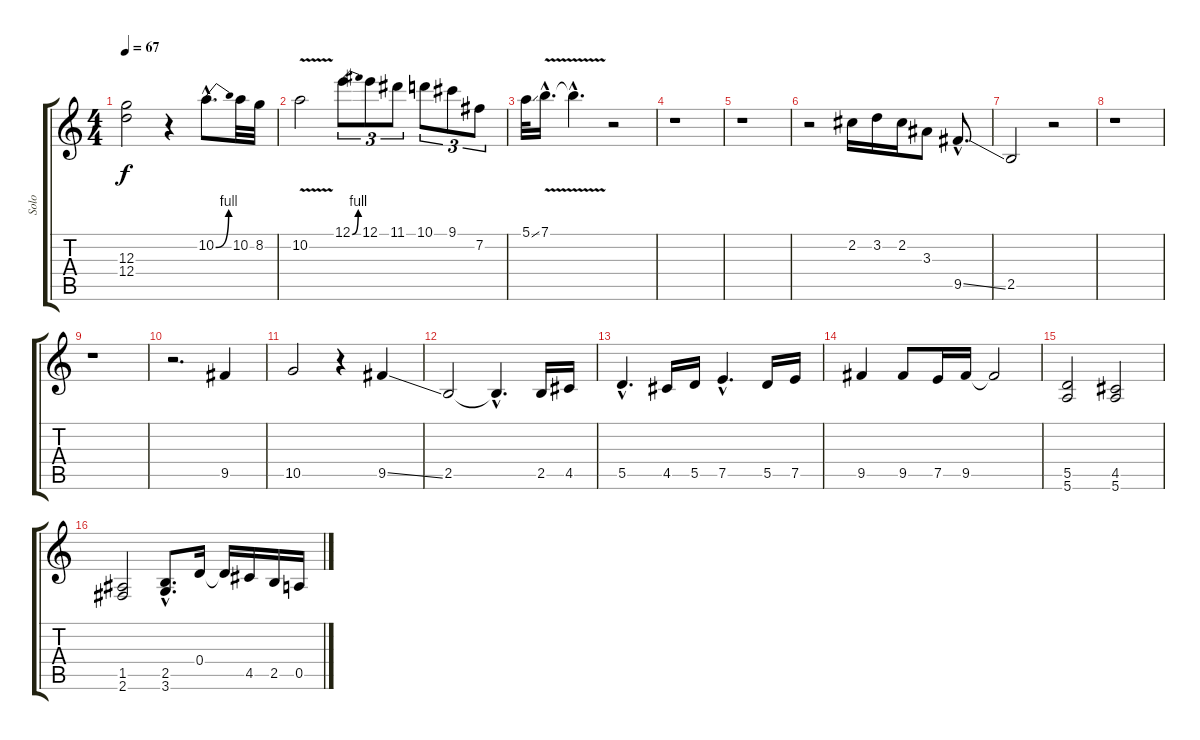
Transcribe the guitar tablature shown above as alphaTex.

\track ("Solo" "Solo") {instrument overdrivenguitar}
\staff {score tabs}
\tuning (E4 B3 G3 D3 A2 E2) {hide}
\ts (4 4)
\tempo 67
\clef g2
\ks c
(12.3 12.4).2{dy f} r.4 10.2{be (bend 0 0 60 4) hac}.8{d} 10.2.32 8.2.32 |
10.2{v}.2 12.1{be (bend 0 0 60 4)}.8{tu (3 2)} 12.1.8{tu (3 2)} 11.1.8{tu (3 2)} 10.1.8{tu (3 2)} 9.1.8{tu (3 2)} 7.2.8{tu (3 2)} |
5.1{ss}.32 7.1{v hac}.16{d} 7.1{hac t}.4{d} r.2 |
r.1 |
r.1 |
r.2 2.2.16 3.2.16 2.2.16 3.3.8 9.5{ss hac}.8{d} |
2.5.2 r.2 |
r.1 |
r.1 |
r.2{d} 9.5.4 |
10.5.2 r.4 9.5{ss}.4 |
2.5.2 2.5{hac t}.4{d} 2.5.16 4.5.16 |
5.5{hac}.4{d} 4.5.16 5.5.16 7.5{hac}.4{d} 5.5.16 7.5.16 |
9.5.4 9.5.8 7.5.16 9.5.16 9.5{t}.2 |
(5.5 5.6).2 (4.5 5.6).2 |
(1.5 2.6).2 (2.5{hac} 3.6{hac}).8{d} 0.4.16 0.4{t}.16 4.5.16 2.5.16 0.5.16
